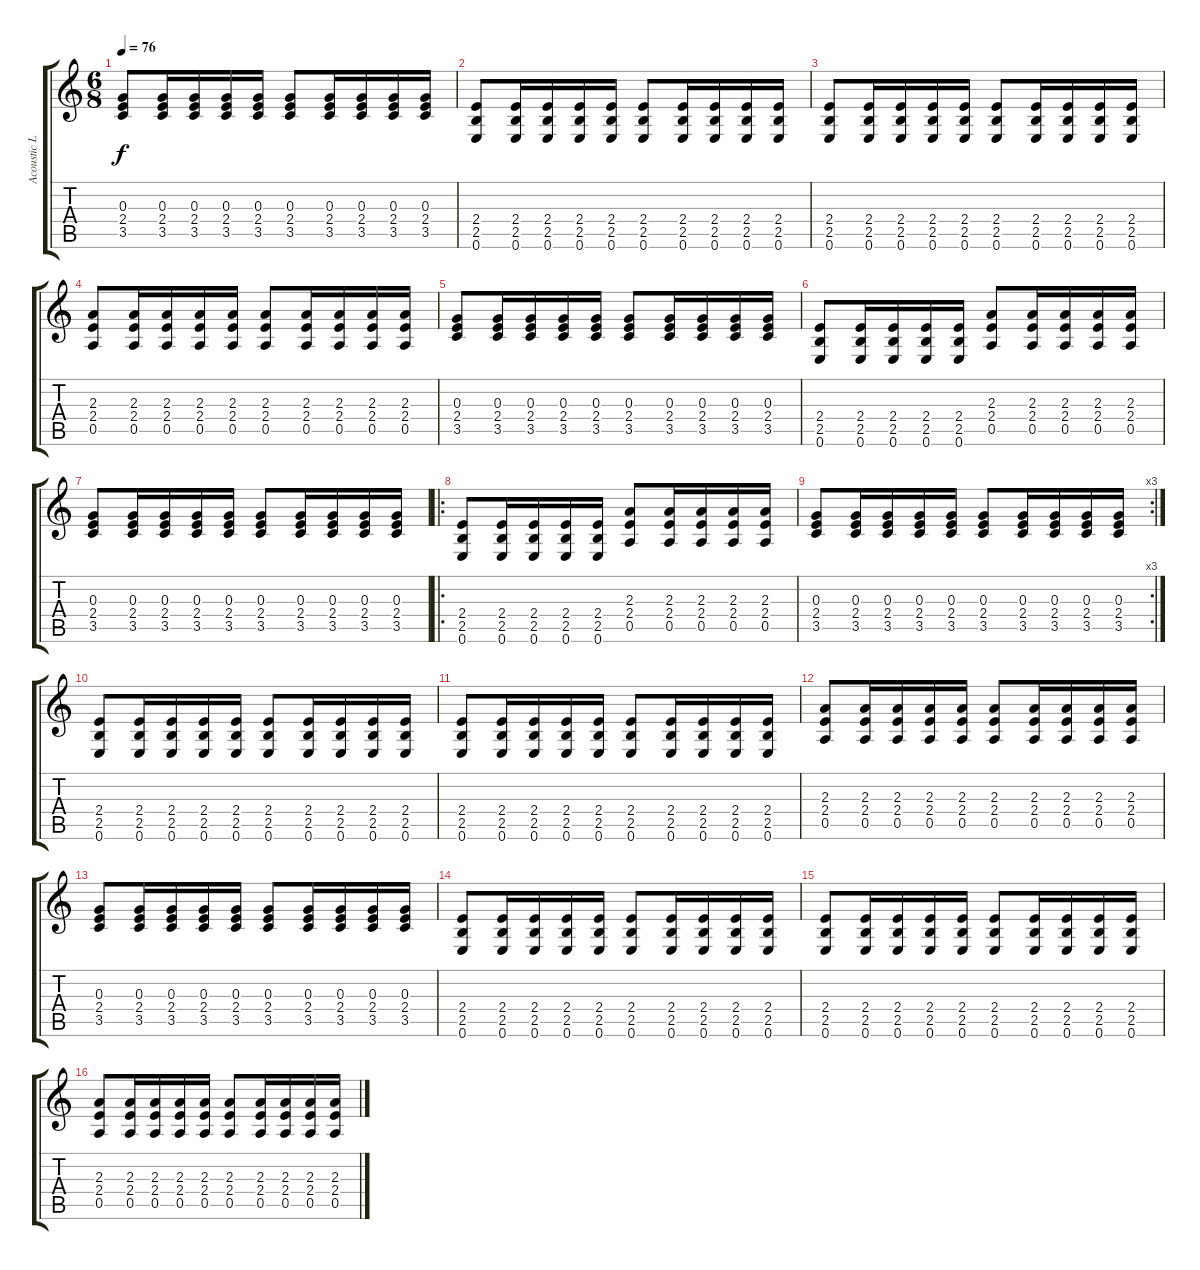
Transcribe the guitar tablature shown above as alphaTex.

\track ("Acoustic Left" "Acoustic L") {instrument acousticguitarsteel}
\staff {score tabs}
\tuning (E4 B3 G3 D3 A2 E2) {hide}
\ts (6 8)
\tempo 76
\clef g2
\ks c
(0.3 2.4 3.5).8{dy f} (0.3 2.4 3.5).16 (0.3 2.4 3.5).16 (0.3 2.4 3.5).16 (0.3 2.4 3.5).16 (0.3 2.4 3.5).8 (0.3 2.4 3.5).16 (0.3 2.4 3.5).16 (0.3 2.4 3.5).16 (0.3 2.4 3.5).16 |
(2.4 2.5 0.6).8 (2.4 2.5 0.6).16 (2.4 2.5 0.6).16 (2.4 2.5 0.6).16 (2.4 2.5 0.6).16 (2.4 2.5 0.6).8 (2.4 2.5 0.6).16 (2.4 2.5 0.6).16 (2.4 2.5 0.6).16 (2.4 2.5 0.6).16 |
(2.4 2.5 0.6).8 (2.4 2.5 0.6).16 (2.4 2.5 0.6).16 (2.4 2.5 0.6).16 (2.4 2.5 0.6).16 (2.4 2.5 0.6).8 (2.4 2.5 0.6).16 (2.4 2.5 0.6).16 (2.4 2.5 0.6).16 (2.4 2.5 0.6).16 |
(2.3 2.4 0.5).8 (2.3 2.4 0.5).16 (2.3 2.4 0.5).16 (2.3 2.4 0.5).16 (2.3 2.4 0.5).16 (2.3 2.4 0.5).8 (2.3 2.4 0.5).16 (2.3 2.4 0.5).16 (2.3 2.4 0.5).16 (2.3 2.4 0.5).16 |
(0.3 2.4 3.5).8 (0.3 2.4 3.5).16 (0.3 2.4 3.5).16 (0.3 2.4 3.5).16 (0.3 2.4 3.5).16 (0.3 2.4 3.5).8 (0.3 2.4 3.5).16 (0.3 2.4 3.5).16 (0.3 2.4 3.5).16 (0.3 2.4 3.5).16 |
(2.4 2.5 0.6).8 (2.4 2.5 0.6).16 (2.4 2.5 0.6).16 (2.4 2.5 0.6).16 (2.4 2.5 0.6).16 (2.3 2.4 0.5).8 (2.3 2.4 0.5).16 (2.3 2.4 0.5).16 (2.3 2.4 0.5).16 (2.3 2.4 0.5).16 |
(0.3 2.4 3.5).8 (0.3 2.4 3.5).16 (0.3 2.4 3.5).16 (0.3 2.4 3.5).16 (0.3 2.4 3.5).16 (0.3 2.4 3.5).8 (0.3 2.4 3.5).16 (0.3 2.4 3.5).16 (0.3 2.4 3.5).16 (0.3 2.4 3.5).16 |
\ro
(2.4 2.5 0.6).8 (2.4 2.5 0.6).16 (2.4 2.5 0.6).16 (2.4 2.5 0.6).16 (2.4 2.5 0.6).16 (2.3 2.4 0.5).8 (2.3 2.4 0.5).16 (2.3 2.4 0.5).16 (2.3 2.4 0.5).16 (2.3 2.4 0.5).16 |
\rc 3
(0.3 2.4 3.5).8 (0.3 2.4 3.5).16 (0.3 2.4 3.5).16 (0.3 2.4 3.5).16 (0.3 2.4 3.5).16 (0.3 2.4 3.5).8 (0.3 2.4 3.5).16 (0.3 2.4 3.5).16 (0.3 2.4 3.5).16 (0.3 2.4 3.5).16 |
(2.4 2.5 0.6).8 (2.4 2.5 0.6).16 (2.4 2.5 0.6).16 (2.4 2.5 0.6).16 (2.4 2.5 0.6).16 (2.4 2.5 0.6).8 (2.4 2.5 0.6).16 (2.4 2.5 0.6).16 (2.4 2.5 0.6).16 (2.4 2.5 0.6).16 |
(2.4 2.5 0.6).8 (2.4 2.5 0.6).16 (2.4 2.5 0.6).16 (2.4 2.5 0.6).16 (2.4 2.5 0.6).16 (2.4 2.5 0.6).8 (2.4 2.5 0.6).16 (2.4 2.5 0.6).16 (2.4 2.5 0.6).16 (2.4 2.5 0.6).16 |
(2.3 2.4 0.5).8 (2.3 2.4 0.5).16 (2.3 2.4 0.5).16 (2.3 2.4 0.5).16 (2.3 2.4 0.5).16 (2.3 2.4 0.5).8 (2.3 2.4 0.5).16 (2.3 2.4 0.5).16 (2.3 2.4 0.5).16 (2.3 2.4 0.5).16 |
(0.3 2.4 3.5).8 (0.3 2.4 3.5).16 (0.3 2.4 3.5).16 (0.3 2.4 3.5).16 (0.3 2.4 3.5).16 (0.3 2.4 3.5).8 (0.3 2.4 3.5).16 (0.3 2.4 3.5).16 (0.3 2.4 3.5).16 (0.3 2.4 3.5).16 |
(2.4 2.5 0.6).8 (2.4 2.5 0.6).16 (2.4 2.5 0.6).16 (2.4 2.5 0.6).16 (2.4 2.5 0.6).16 (2.4 2.5 0.6).8 (2.4 2.5 0.6).16 (2.4 2.5 0.6).16 (2.4 2.5 0.6).16 (2.4 2.5 0.6).16 |
(2.4 2.5 0.6).8 (2.4 2.5 0.6).16 (2.4 2.5 0.6).16 (2.4 2.5 0.6).16 (2.4 2.5 0.6).16 (2.4 2.5 0.6).8 (2.4 2.5 0.6).16 (2.4 2.5 0.6).16 (2.4 2.5 0.6).16 (2.4 2.5 0.6).16 |
(2.3 2.4 0.5).8 (2.3 2.4 0.5).16 (2.3 2.4 0.5).16 (2.3 2.4 0.5).16 (2.3 2.4 0.5).16 (2.3 2.4 0.5).8 (2.3 2.4 0.5).16 (2.3 2.4 0.5).16 (2.3 2.4 0.5).16 (2.3 2.4 0.5).16
